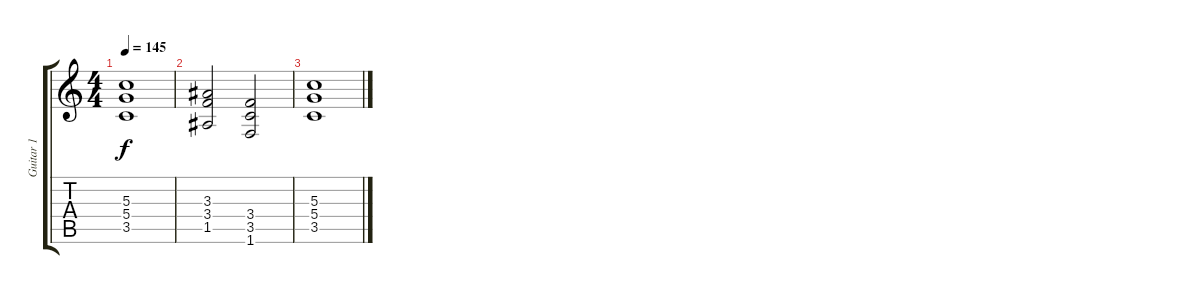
\track ("Guitar 1" "Guitar 1") {instrument distortionguitar}
\staff {score tabs}
\tuning (E4 B3 G3 D3 A2 E2) {hide}
\ts (4 4)
\tempo 145
\clef g2
\ks c
(5.3{t} 5.4{t} 3.5{t}).1{dy f} |
(3.3 3.4 1.5).2 (3.4 3.5 1.6).2 |
(5.3 5.4 3.5).1
